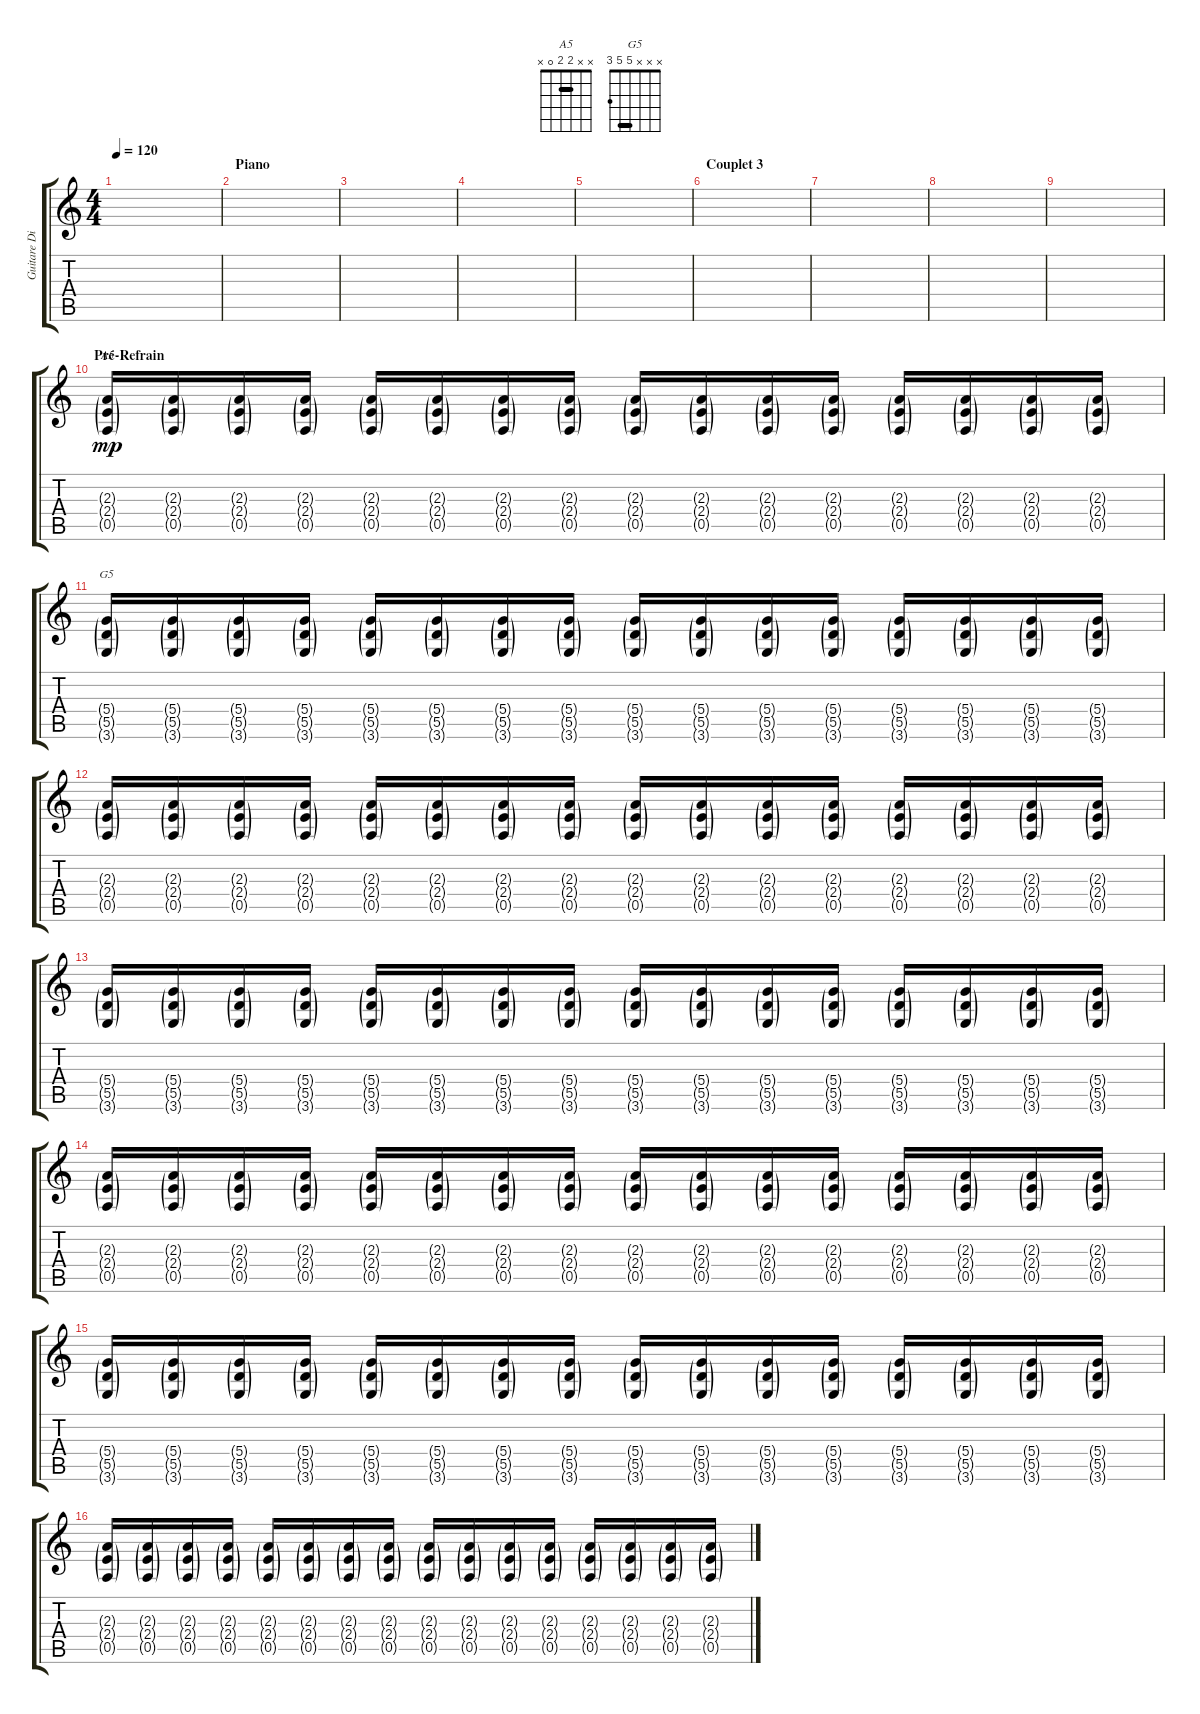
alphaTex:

\track ("Guitare Dist. (Matthew Bellamy)" "Guitare Di") {instrument distortionguitar}
\staff {score tabs}
\tuning (E4 B3 G3 D3 A2 E2) {hide}
\chord ("A5" x x 2 2 0 x) {barre 2}
\chord ("G5" x x x 5 5 3) {barre 5}
\ts (4 4)
\tempo 120
\clef g2
\ks c
|
\section ("" "Piano")
|
|
|
|
\section ("" "Couplet 3")
|
|
|
|
\section ("" "Pré-Refrain")
(2.3{g} 2.4{g} 0.5{g}).16{ch "A5" dy mp} (2.3{g} 2.4{g} 0.5{g}).16 (2.3{g} 2.4{g} 0.5{g}).16 (2.3{g} 2.4{g} 0.5{g}).16 (2.3{g} 2.4{g} 0.5{g}).16 (2.3{g} 2.4{g} 0.5{g}).16 (2.3{g} 2.4{g} 0.5{g}).16 (2.3{g} 2.4{g} 0.5{g}).16 (2.3{g} 2.4{g} 0.5{g}).16 (2.3{g} 2.4{g} 0.5{g}).16 (2.3{g} 2.4{g} 0.5{g}).16 (2.3{g} 2.4{g} 0.5{g}).16 (2.3{g} 2.4{g} 0.5{g}).16 (2.3{g} 2.4{g} 0.5{g}).16 (2.3{g} 2.4{g} 0.5{g}).16 (2.3{g} 2.4{g} 0.5{g}).16 |
(5.4{g} 5.5{g} 3.6{g}).16{ch "G5"} (5.4{g} 5.5{g} 3.6{g}).16 (5.4{g} 5.5{g} 3.6{g}).16 (5.4{g} 5.5{g} 3.6{g}).16 (5.4{g} 5.5{g} 3.6{g}).16 (5.4{g} 5.5{g} 3.6{g}).16 (5.4{g} 5.5{g} 3.6{g}).16 (5.4{g} 5.5{g} 3.6{g}).16 (5.4{g} 5.5{g} 3.6{g}).16 (5.4{g} 5.5{g} 3.6{g}).16 (5.4{g} 5.5{g} 3.6{g}).16 (5.4{g} 5.5{g} 3.6{g}).16 (5.4{g} 5.5{g} 3.6{g}).16 (5.4{g} 5.5{g} 3.6{g}).16 (5.4{g} 5.5{g} 3.6{g}).16 (5.4{g} 5.5{g} 3.6{g}).16 |
(2.3{g} 2.4{g} 0.5{g}).16 (2.3{g} 2.4{g} 0.5{g}).16 (2.3{g} 2.4{g} 0.5{g}).16 (2.3{g} 2.4{g} 0.5{g}).16 (2.3{g} 2.4{g} 0.5{g}).16 (2.3{g} 2.4{g} 0.5{g}).16 (2.3{g} 2.4{g} 0.5{g}).16 (2.3{g} 2.4{g} 0.5{g}).16 (2.3{g} 2.4{g} 0.5{g}).16 (2.3{g} 2.4{g} 0.5{g}).16 (2.3{g} 2.4{g} 0.5{g}).16 (2.3{g} 2.4{g} 0.5{g}).16 (2.3{g} 2.4{g} 0.5{g}).16 (2.3{g} 2.4{g} 0.5{g}).16 (2.3{g} 2.4{g} 0.5{g}).16 (2.3{g} 2.4{g} 0.5{g}).16 |
(5.4{g} 5.5{g} 3.6{g}).16 (5.4{g} 5.5{g} 3.6{g}).16 (5.4{g} 5.5{g} 3.6{g}).16 (5.4{g} 5.5{g} 3.6{g}).16 (5.4{g} 5.5{g} 3.6{g}).16 (5.4{g} 5.5{g} 3.6{g}).16 (5.4{g} 5.5{g} 3.6{g}).16 (5.4{g} 5.5{g} 3.6{g}).16 (5.4{g} 5.5{g} 3.6{g}).16 (5.4{g} 5.5{g} 3.6{g}).16 (5.4{g} 5.5{g} 3.6{g}).16 (5.4{g} 5.5{g} 3.6{g}).16 (5.4{g} 5.5{g} 3.6{g}).16 (5.4{g} 5.5{g} 3.6{g}).16 (5.4{g} 5.5{g} 3.6{g}).16 (5.4{g} 5.5{g} 3.6{g}).16 |
(2.3{g} 2.4{g} 0.5{g}).16 (2.3{g} 2.4{g} 0.5{g}).16 (2.3{g} 2.4{g} 0.5{g}).16 (2.3{g} 2.4{g} 0.5{g}).16 (2.3{g} 2.4{g} 0.5{g}).16 (2.3{g} 2.4{g} 0.5{g}).16 (2.3{g} 2.4{g} 0.5{g}).16 (2.3{g} 2.4{g} 0.5{g}).16 (2.3{g} 2.4{g} 0.5{g}).16 (2.3{g} 2.4{g} 0.5{g}).16 (2.3{g} 2.4{g} 0.5{g}).16 (2.3{g} 2.4{g} 0.5{g}).16 (2.3{g} 2.4{g} 0.5{g}).16 (2.3{g} 2.4{g} 0.5{g}).16 (2.3{g} 2.4{g} 0.5{g}).16 (2.3{g} 2.4{g} 0.5{g}).16 |
(5.4{g} 5.5{g} 3.6{g}).16 (5.4{g} 5.5{g} 3.6{g}).16 (5.4{g} 5.5{g} 3.6{g}).16 (5.4{g} 5.5{g} 3.6{g}).16 (5.4{g} 5.5{g} 3.6{g}).16 (5.4{g} 5.5{g} 3.6{g}).16 (5.4{g} 5.5{g} 3.6{g}).16 (5.4{g} 5.5{g} 3.6{g}).16 (5.4{g} 5.5{g} 3.6{g}).16 (5.4{g} 5.5{g} 3.6{g}).16 (5.4{g} 5.5{g} 3.6{g}).16 (5.4{g} 5.5{g} 3.6{g}).16 (5.4{g} 5.5{g} 3.6{g}).16 (5.4{g} 5.5{g} 3.6{g}).16 (5.4{g} 5.5{g} 3.6{g}).16 (5.4{g} 5.5{g} 3.6{g}).16 |
(2.3{g} 2.4{g} 0.5{g}).16 (2.3{g} 2.4{g} 0.5{g}).16 (2.3{g} 2.4{g} 0.5{g}).16 (2.3{g} 2.4{g} 0.5{g}).16 (2.3{g} 2.4{g} 0.5{g}).16 (2.3{g} 2.4{g} 0.5{g}).16 (2.3{g} 2.4{g} 0.5{g}).16 (2.3{g} 2.4{g} 0.5{g}).16 (2.3{g} 2.4{g} 0.5{g}).16 (2.3{g} 2.4{g} 0.5{g}).16 (2.3{g} 2.4{g} 0.5{g}).16 (2.3{g} 2.4{g} 0.5{g}).16 (2.3{g} 2.4{g} 0.5{g}).16 (2.3{g} 2.4{g} 0.5{g}).16 (2.3{g} 2.4{g} 0.5{g}).16 (2.3{g} 2.4{g} 0.5{g}).16
